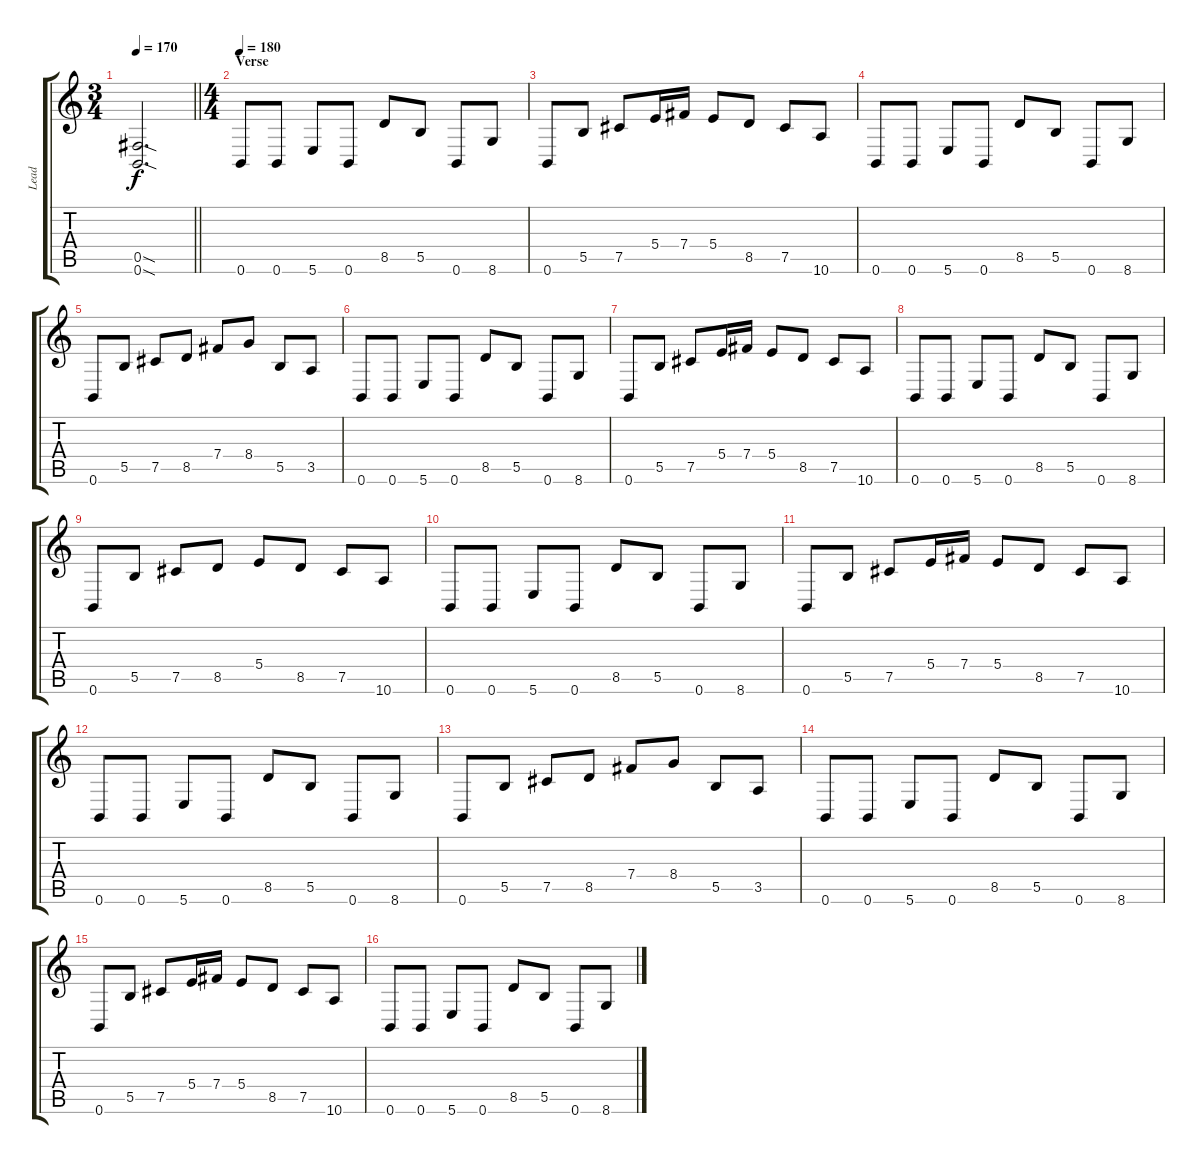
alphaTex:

\track ("Lead" "Lead") {instrument distortionguitar}
\staff {score tabs}
\tuning (Db4 Ab3 E3 B2 Gb2 B1) {hide}
\ts (3 4)
\tempo 170
\clef g2
\barLineRight lightlight
\ks c
(0.5{sod} 0.6{sod}).2{d dy f} |
\ts (4 4)
\section ("" "Verse")
\tempo 180
0.6.8 0.6.8 5.6.8 0.6.8 8.5.8 5.5.8 0.6.8 8.6.8 |
0.6.8 5.5.8 7.5.8 5.4.16 7.4.16 5.4.8 8.5.8 7.5.8 10.6.8 |
0.6.8 0.6.8 5.6.8 0.6.8 8.5.8 5.5.8 0.6.8 8.6.8 |
0.6.8 5.5.8 7.5.8 8.5.8 7.4.8 8.4.8 5.5.8 3.5.8 |
0.6.8 0.6.8 5.6.8 0.6.8 8.5.8 5.5.8 0.6.8 8.6.8 |
0.6.8 5.5.8 7.5.8 5.4.16 7.4.16 5.4.8 8.5.8 7.5.8 10.6.8 |
0.6.8 0.6.8 5.6.8 0.6.8 8.5.8 5.5.8 0.6.8 8.6.8 |
0.6.8 5.5.8 7.5.8 8.5.8 5.4.8 8.5.8 7.5.8 10.6.8 |
0.6.8 0.6.8 5.6.8 0.6.8 8.5.8 5.5.8 0.6.8 8.6.8 |
0.6.8 5.5.8 7.5.8 5.4.16 7.4.16 5.4.8 8.5.8 7.5.8 10.6.8 |
0.6.8 0.6.8 5.6.8 0.6.8 8.5.8 5.5.8 0.6.8 8.6.8 |
0.6.8 5.5.8 7.5.8 8.5.8 7.4.8 8.4.8 5.5.8 3.5.8 |
0.6.8 0.6.8 5.6.8 0.6.8 8.5.8 5.5.8 0.6.8 8.6.8 |
0.6.8 5.5.8 7.5.8 5.4.16 7.4.16 5.4.8 8.5.8 7.5.8 10.6.8 |
0.6.8 0.6.8 5.6.8 0.6.8 8.5.8 5.5.8 0.6.8 8.6.8
